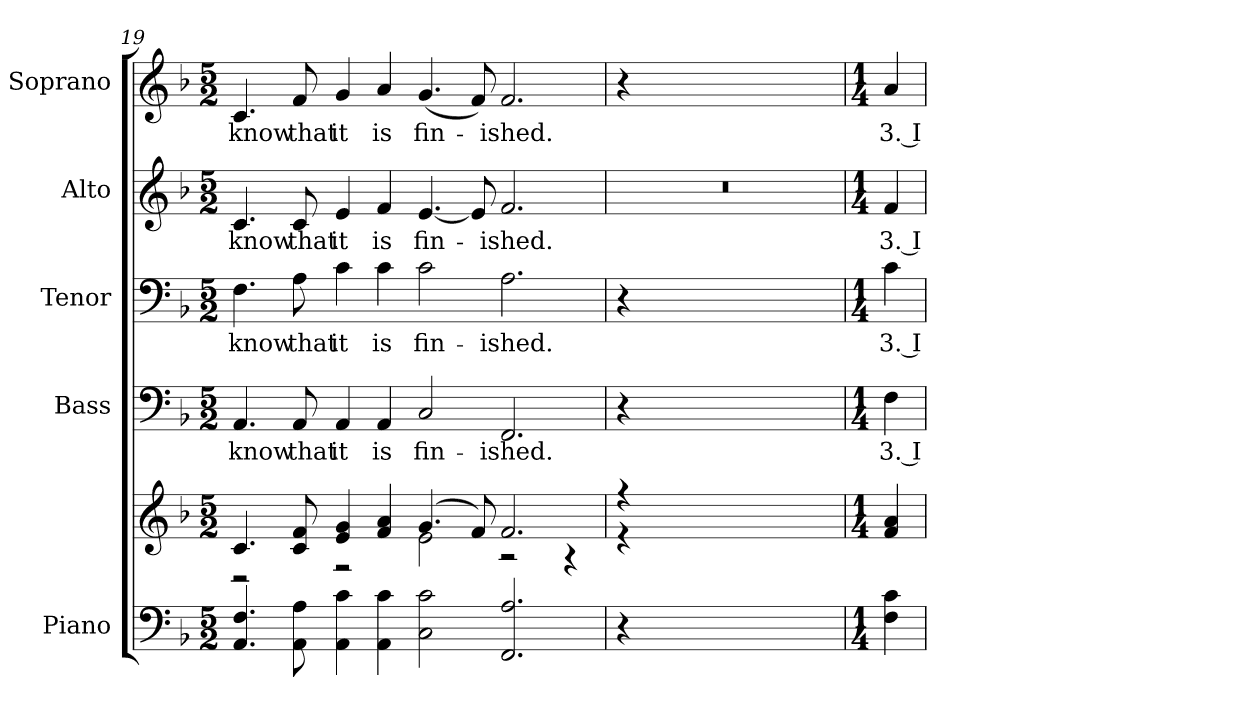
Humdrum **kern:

**kern	**kern	**kern	**text	**kern	**text	**kern	**text	**kern	**text
*part5	*part5	*part4	*part4	*part3	*part3	*part2	*part2	*part1	*part1
*staff6	*staff5	*staff4	*staff4	*staff3	*staff3	*staff2	*staff2	*staff1	*staff1
*I"Piano	*	*I"Bass	*	*I"Tenor	*	*I"Alto	*	*I"Soprano	*
*I'Pno.	*	*I'B.	*	*	*	*I'A.	*	*I'S.	*
!!LO:PB:g=z
*clefF4	*clefG2	*clefF4	*	*clefF4	*	*clefG2	*	*clefG2	*
*k[b-]	*k[b-]	*k[b-]	*	*k[b-]	*	*k[b-]	*	*k[b-]	*
*F:	*F:	*F:	*	*F:	*	*F:	*	*F:	*
*M5/2	*M5/2	*M5/2	*	*M5/2	*	*M5/2	*	*M5/2	*
=19	=19	=19	=19	=19	=19	=19	=19	=19	=19
*	*^	*	*	*	*	*	*	*	*
!	!	!	!	!LO:LY:b:color=#000000	!	!	!	!	!	!
!	!	!	!	!	!	!LO:LY:b:color=#000000	!	!	!	!
!	!	!	!	!	!	!	!	!LO:LY:b:color=#000000	!	!
!	!	!	!	!	!	!	!	!	!	!LO:LY:b:color=#000000
4.AAi/ 4.Fi	4.ci/	2r	4.AAi/	know	4.Fi\	know	4.ci/	know	4.ci/	know
!	!	!	!	!LO:LY:b:color=#000000	!	!	!	!	!	!
!	!	!	!	!	!	!LO:LY:b:color=#000000	!	!	!	!
!	!	!	!	!	!	!	!	!LO:LY:b:color=#000000	!	!
!	!	!	!	!	!	!	!	!	!	!LO:LY:b:color=#000000
8AAi\ 8Ai	8ci/ 8fi	.	8AAi/	that	8Ai\	that	8ci/	that	8fi/	that
!	!	!	!	!LO:LY:b:color=#000000	!	!	!	!	!	!
!	!	!	!	!	!	!LO:LY:b:color=#000000	!	!	!	!
!	!	!	!	!	!	!	!	!LO:LY:b:color=#000000	!	!
!	!	!	!	!	!	!	!	!	!	!LO:LY:b:color=#000000
4AAi\ 4ci	4ei/ 4gi	2r	4AAi/	it	4ci\	it	4ei/	it	4gi/	it
!	!	!	!	!LO:LY:b:color=#000000	!	!	!	!	!	!
!	!	!	!	!	!	!LO:LY:b:color=#000000	!	!	!	!
!	!	!	!	!	!	!	!	!LO:LY:b:color=#000000	!	!
!	!	!	!	!	!	!	!	!	!	!LO:LY:b:color=#000000
4AAi\ 4ci	4fi/ 4ai	.	4AAi/	is	4ci\	is	4fi/	is	4ai/	is
!	!	!	!	!LO:LY:b:color=#000000	!	!	!	!	!	!
!	!	!	!	!	!	!LO:LY:b:color=#000000	!	!	!	!
!	!	!	!	!	!	!	!	!LO:LY:b:color=#000000	!	!
!	!	!	!	!	!	!	!	!	!	!LO:LY:b:color=#000000
2Ci\ 2ci	(4.gi/	2ei\	2Ci/	fin-	2ci\	fin-	[<4.ei/	fin-	(4.gi/	fin-
.	8fi/)	.	.	.	.	.	8ei/]	.	8fi/)	.
!	!	!	!	!LO:LY:b:color=#000000	!	!	!	!	!	!
!	!	!	!	!	!	!LO:LY:b:color=#000000	!	!	!	!
!	!	!	!	!	!	!	!	!LO:LY:b:color=#000000	!	!
!	!	!	!	!	!	!	!	!	!	!LO:LY:b:color=#000000
2.FFi/ 2.Ai	2.fi/	2r	2.FFi/	-ished.	2.Ai\	-ished.	2.fi/	-ished.	2.fi/	-ished.
.	.	4r	.	.	.	.	.	.	.	.
=20	=20	=20	=20	=20	=20	=20	=20	=20	=20	=20
!	!	!	!	!	!	!	!LO:N:vis=1	!	!	!
4r	4r	4r	4r	.	4r	.	2%5r	.	4r	.
0ryy	0ryy	0ryy	0ryy	.	0ryy	.	.	.	0ryy	.
4ryy	4ryy	4ryy	4ryy	.	4ryy	.	.	.	4ryy	.
*	*v	*v	*	*	*	*	*	*	*	*
=21	=21	=21	=21	=21	=21	=21	=21	=21	=21
*M1/4	*M1/4	*M1/4	*	*M1/4	*	*M1/4	*	*M1/4	*
*	*^	*	*	*	*	*	*	*	*
!	!	!	!	!LO:LY:b:color=#000000	!	!	!	!	!	!
*	*v	*v	*	*	*	*	*	*	*	*
*	*^	*	*	*	*	*	*	*	*
!	!	!	!	!	!	!LO:LY:b:color=#000000	!	!	!	!
*	*v	*v	*	*	*	*	*	*	*	*
*	*^	*	*	*	*	*	*	*	*
!	!	!	!	!	!	!	!	!LO:LY:b:color=#000000	!	!
*	*v	*v	*	*	*	*	*	*	*	*
*	*^	*	*	*	*	*	*	*	*
!	!	!	!	!	!	!	!	!	!	!LO:LY:b:color=#000000
*	*v	*v	*	*	*	*	*	*	*	*
4Fi\ 4ci	4fi/ 4ai	4Fi\	3. I	4ci\	3. I	4fi/	3. I	4ai/	3. I
=	=	=	=	=	=	=	=	=	=
*-	*-	*-	*-	*-	*-	*-	*-	*-	*-
